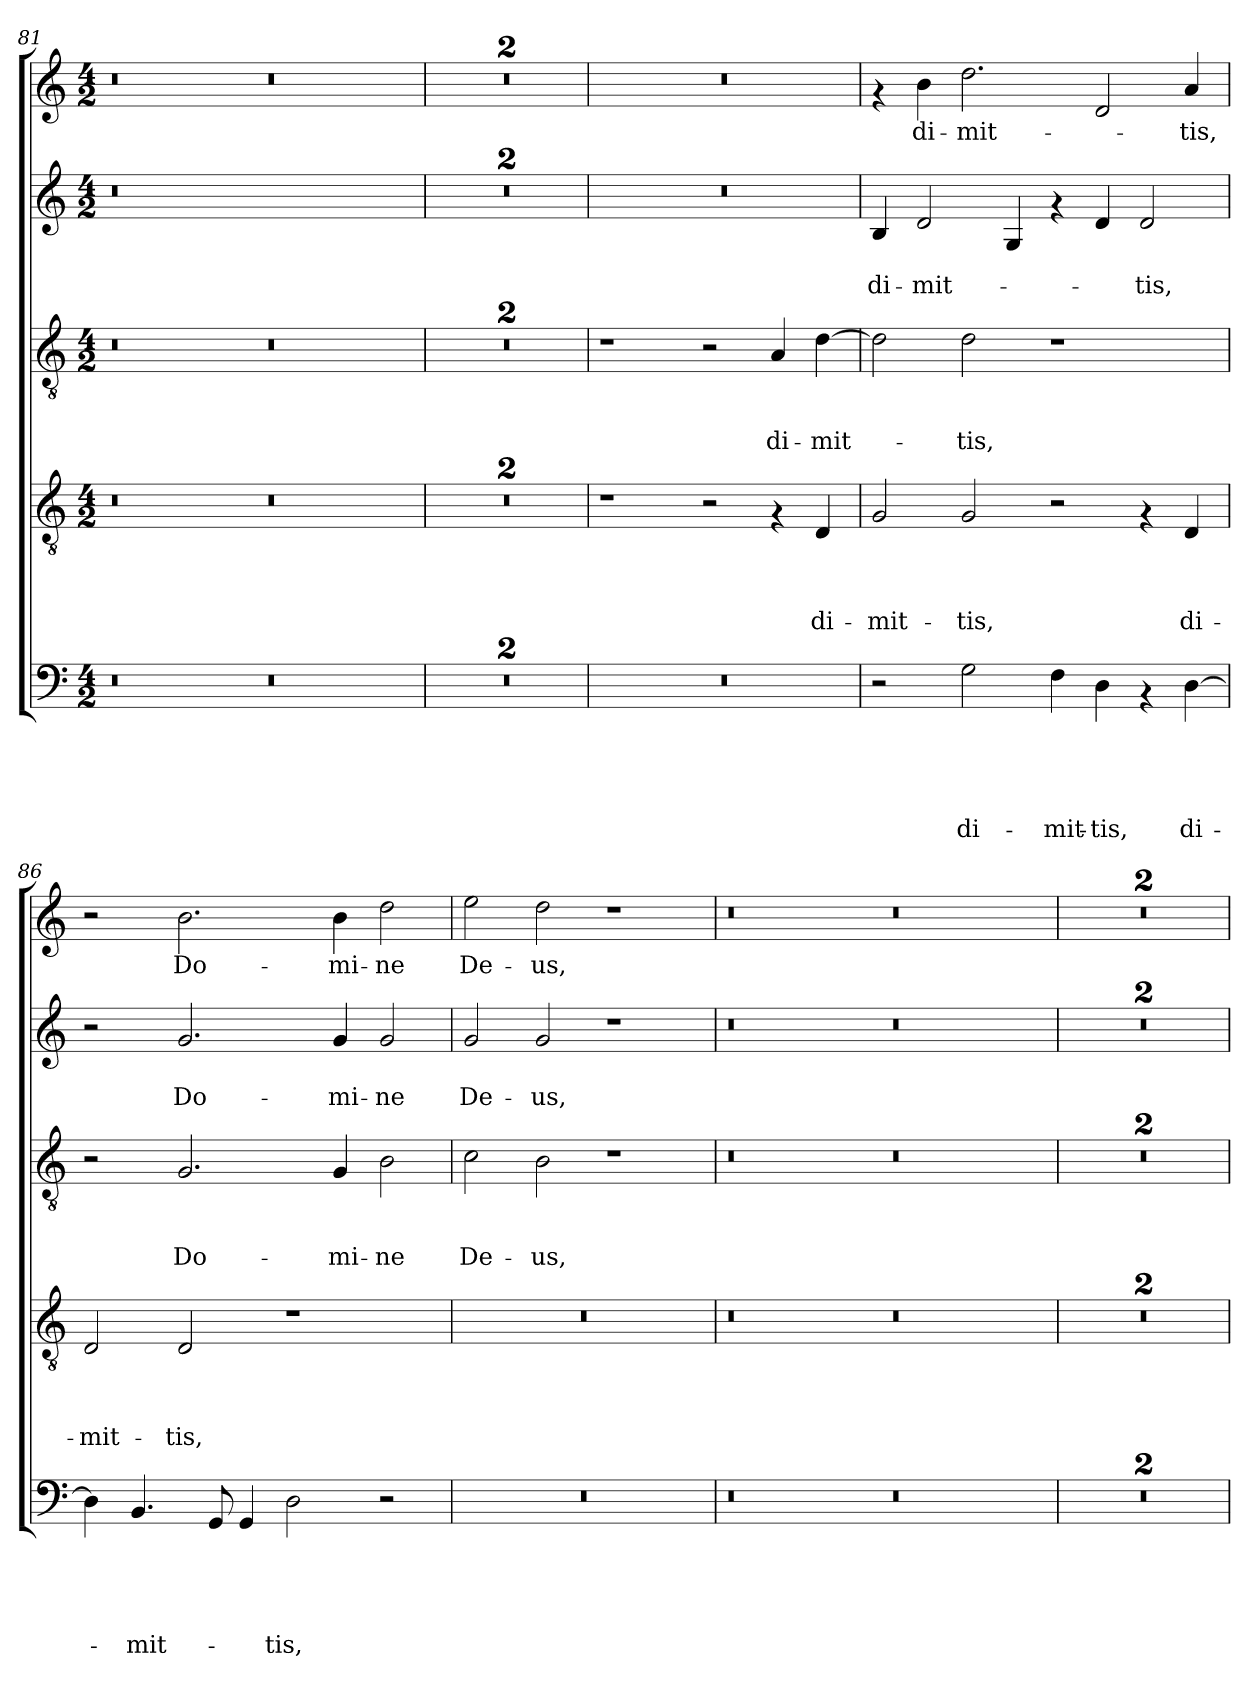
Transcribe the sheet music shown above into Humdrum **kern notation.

**kern	**text	**text	**text	**text	**text	**kern	**text	**text	**text	**text	**kern	**text	**text	**text	**kern	**text	**text	**kern	**text
*part5	*part5	*part5	*part5	*part5	*part5	*part4	*part4	*part4	*part4	*part4	*part3	*part3	*part3	*part3	*part2	*part2	*part2	*part1	*part1
*staff5	*staff5	*staff5	*staff5	*staff5	*staff5	*staff4	*staff4	*staff4	*staff4	*staff4	*staff3	*staff3	*staff3	*staff3	*staff2	*staff2	*staff2	*staff1	*staff1
*clefF4	*	*	*	*	*	*clefGv2	*	*	*	*	*clefGv2	*	*	*	*clefG2	*	*	*clefG2	*
*k[]	*	*	*	*	*	*k[]	*	*	*	*	*k[]	*	*	*	*k[]	*	*	*k[]	*
*C:	*	*	*	*	*	*C:	*	*	*	*	*C:	*	*	*	*C:	*	*	*C:	*
*M4/2	*	*	*	*	*	*M4/2	*	*	*	*	*M4/2	*	*	*	*M4/2	*	*	*M4/2	*
=81	=81	=81	=81	=81	=81	=81	=81	=81	=81	=81	=81	=81	=81	=81	=81	=81	=81	=81	=81
0r	.	.	.	.	.	0r	.	.	.	.	0r	.	.	.	0r	.	.	0r	.
0r	.	.	.	.	.	0r	.	.	.	.	0r	.	.	.	0ryy	.	.	0r	.
=82	=82	=82	=82	=82	=82	=82	=82	=82	=82	=82	=82	=82	=82	=82	=82	=82	=82	=82	=82
0r	.	.	.	.	.	0r	.	.	.	.	0r	.	.	.	0r	.	.	0r	.
=83	=83	=83	=83	=83	=83	=83	=83	=83	=83	=83	=83	=83	=83	=83	=83	=83	=83	=83	=83
0r	.	.	.	.	.	0r	.	.	.	.	0r	.	.	.	0r	.	.	0r	.
!!LO:LB:g=z
=84	=84	=84	=84	=84	=84	=84	=84	=84	=84	=84	=84	=84	=84	=84	=84	=84	=84	=84	=84
0r	.	.	.	.	.	1r	.	.	.	.	1r	.	.	.	0r	.	.	0r	.
.	.	.	.	.	.	2r	.	.	.	.	2r	.	.	.	.	.	.	.	.
!	!	!	!	!	!	!	!	!	!	!	!	!	!	!LO:LY:b	!	!	!	!	!
.	.	.	.	.	.	4rF	.	.	.	.	4A/	.	.	di-	.	.	.	.	.
!	!	!	!	!	!	!	!	!	!	!LO:LY:b	!	!	!	!LO:LY:b	!	!	!	!	!
.	.	.	.	.	.	4D/	.	.	.	di-	[>4d\	.	.	-mit-	.	.	.	.	.
=85	=85	=85	=85	=85	=85	=85	=85	=85	=85	=85	=85	=85	=85	=85	=85	=85	=85	=85	=85
!	!	!	!	!	!	!	!	!	!	!LO:LY:b	!	!	!	!	!	!	!LO:LY:b	!	!
2r	.	.	.	.	.	2G/	.	.	.	-mit-	2d\]	.	.	.	4B/	.	di-	4rf	.
!	!	!	!	!	!	!	!	!	!	!	!	!	!	!	!	!	!LO:LY:b	!	!LO:LY:b
.	.	.	.	.	.	.	.	.	.	.	.	.	.	.	2d/	.	-mit-	4b\	di-
!	!	!	!	!	!LO:LY:b	!	!	!	!	!LO:LY:b	!	!	!	!LO:LY:b	!	!	!	!	!LO:LY:b
2G\	.	.	.	.	di-	2G/	.	.	.	-tis,	2d\	.	.	-tis,	.	.	.	2.dd\	-mit-
.	.	.	.	.	.	.	.	.	.	.	.	.	.	.	4G/	.	.	.	.
!	!	!	!	!	!LO:LY:b	!	!	!	!	!	!	!	!	!	!	!	!	!	!
4F\	.	.	.	.	-mit-	2r	.	.	.	.	1r	.	.	.	4rf	.	.	.	.
!	!	!	!	!	!LO:LY:b	!	!	!	!	!	!	!	!	!	!	!	!	!	!
4D\	.	.	.	.	-tis,	.	.	.	.	.	.	.	.	.	4d/	.	.	2d/	.
!	!	!	!	!	!	!	!	!	!	!	!	!	!	!	!	!	!LO:LY:b	!	!
4rAA	.	.	.	.	.	4rF	.	.	.	.	.	.	.	.	2d/	.	-tis,	.	.
!	!	!	!	!	!LO:LY:b	!	!	!	!	!LO:LY:b	!	!	!	!	!	!	!	!	!LO:LY:b
[>4D\	.	.	.	.	di-	4D/	.	.	.	di-	.	.	.	.	.	.	.	4a/	-tis,
=86	=86	=86	=86	=86	=86	=86	=86	=86	=86	=86	=86	=86	=86	=86	=86	=86	=86	=86	=86
!	!	!	!	!	!	!	!	!	!	!LO:LY:b	!	!	!	!	!	!	!	!	!
4D\]	.	.	.	.	.	2D/	.	.	.	-mit-	2r	.	.	.	2r	.	.	2r	.
!	!	!	!	!	!LO:LY:b	!	!	!	!	!	!	!	!	!	!	!	!	!	!
4.BB/	.	.	.	.	-mit-	.	.	.	.	.	.	.	.	.	.	.	.	.	.
!	!	!	!	!	!	!	!	!	!	!LO:LY:b	!	!	!	!LO:LY:b	!	!	!LO:LY:b	!	!LO:LY:b
.	.	.	.	.	.	2D/	.	.	.	-tis,	2.G/	.	.	Do-	2.g/	.	Do-	2.b\	Do-
8GG/	.	.	.	.	.	.	.	.	.	.	.	.	.	.	.	.	.	.	.
4GG/	.	.	.	.	.	.	.	.	.	.	.	.	.	.	.	.	.	.	.
!	!	!	!	!	!LO:LY:b	!	!	!	!	!	!	!	!	!	!	!	!	!	!
2D\	.	.	.	.	-tis,	1r	.	.	.	.	.	.	.	.	.	.	.	.	.
!	!	!	!	!	!	!	!	!	!	!	!	!	!	!LO:LY:b	!	!	!LO:LY:b	!	!LO:LY:b
.	.	.	.	.	.	.	.	.	.	.	4G/	.	.	-mi-	4g/	.	-mi-	4b\	-mi-
!	!	!	!	!	!	!	!	!	!	!	!	!	!	!LO:LY:b	!	!	!LO:LY:b	!	!LO:LY:b
2r	.	.	.	.	.	.	.	.	.	.	2B\	.	.	-ne	2g/	.	-ne	2dd\	-ne
=87	=87	=87	=87	=87	=87	=87	=87	=87	=87	=87	=87	=87	=87	=87	=87	=87	=87	=87	=87
!	!	!	!	!	!	!	!	!	!	!	!	!	!	!LO:LY:b	!	!	!LO:LY:b	!	!LO:LY:b
0r	.	.	.	.	.	0r	.	.	.	.	2c\	.	.	De-	2g/	.	De-	2ee\	De-
!	!	!	!	!	!	!	!	!	!	!	!	!	!	!LO:LY:b	!	!	!LO:LY:b	!	!LO:LY:b
.	.	.	.	.	.	.	.	.	.	.	2B\	.	.	-us,	2g/	.	-us,	2dd\	-us,
.	.	.	.	.	.	.	.	.	.	.	1r	.	.	.	1r	.	.	1r	.
=88	=88	=88	=88	=88	=88	=88	=88	=88	=88	=88	=88	=88	=88	=88	=88	=88	=88	=88	=88
0r	.	.	.	.	.	0r	.	.	.	.	0r	.	.	.	0r	.	.	0r	.
0r	.	.	.	.	.	0r	.	.	.	.	0r	.	.	.	0r	.	.	0r	.
=89	=89	=89	=89	=89	=89	=89	=89	=89	=89	=89	=89	=89	=89	=89	=89	=89	=89	=89	=89
0r	.	.	.	.	.	0r	.	.	.	.	0r	.	.	.	0r	.	.	0r	.
=90	=90	=90	=90	=90	=90	=90	=90	=90	=90	=90	=90	=90	=90	=90	=90	=90	=90	=90	=90
0r	.	.	.	.	.	0r	.	.	.	.	0r	.	.	.	0r	.	.	0r	.
=	=	=	=	=	=	=	=	=	=	=	=	=	=	=	=	=	=	=	=
*-	*-	*-	*-	*-	*-	*-	*-	*-	*-	*-	*-	*-	*-	*-	*-	*-	*-	*-	*-
